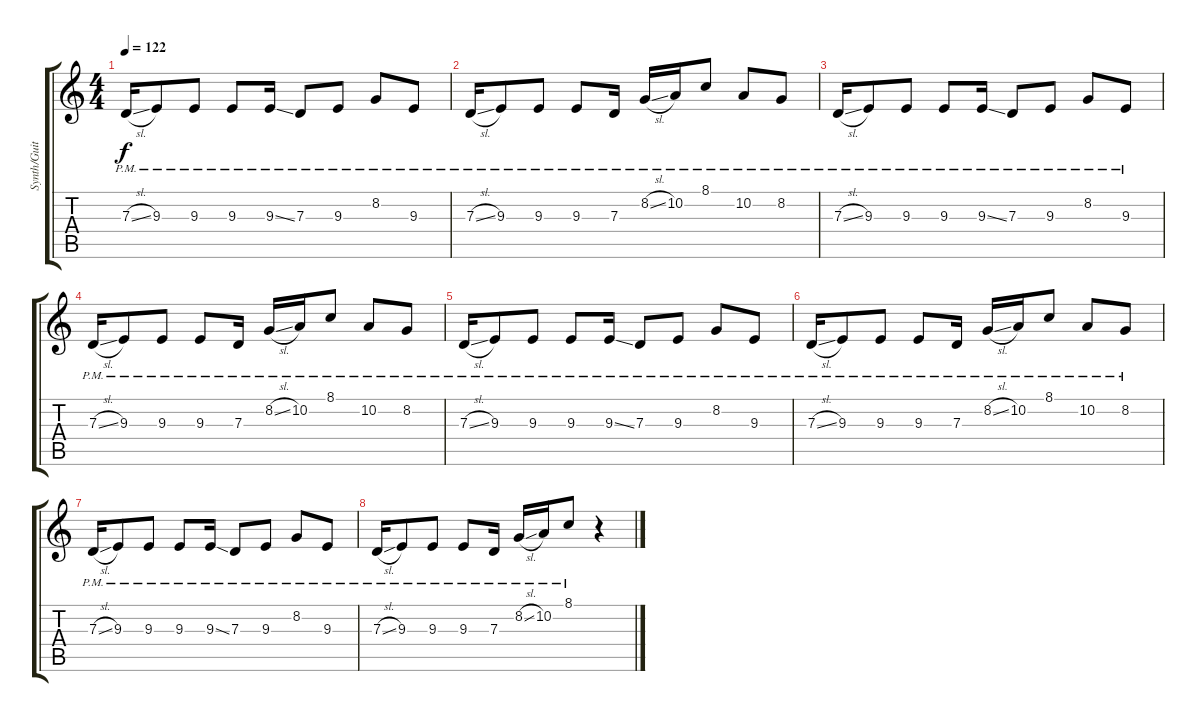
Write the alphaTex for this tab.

\track ("Synth/Guitar" "Synth/Guit") {instrument synthstrings1}
\staff {score tabs}
\tuning (E4 B3 G3 D3 A2 E2) {hide}
\ts (4 4)
\tempo 122
\clef g2
\ks c
7.3{sl pm}.16{dy f volume 16 instrument electricguitarmuted} 9.3{pm}.8 9.3{pm}.8 9.3{pm}.8 9.3{ss pm}.16 7.3{pm}.8 9.3{pm}.8 8.2{pm}.8 9.3{pm}.8 |
7.3{sl pm}.16 9.3{pm}.8 9.3{pm}.8 9.3{pm}.8 7.3{pm}.16 8.2{sl pm}.16 10.2{pm}.16 8.1{pm}.8 10.2{pm}.8 8.2{pm}.8 |
7.3{sl pm}.16 9.3{pm}.8 9.3{pm}.8 9.3{pm}.8 9.3{ss pm}.16 7.3{pm}.8 9.3{pm}.8 8.2{pm}.8 9.3{pm}.8 |
7.3{sl pm}.16 9.3{pm}.8 9.3{pm}.8 9.3{pm}.8 7.3{pm}.16 8.2{sl pm}.16 10.2{pm}.16 8.1{pm}.8 10.2{pm}.8 8.2{pm}.8 |
7.3{sl pm}.16 9.3{pm}.8 9.3{pm}.8 9.3{pm}.8 9.3{ss pm}.16 7.3{pm}.8 9.3{pm}.8 8.2{pm}.8 9.3{pm}.8 |
7.3{sl pm}.16 9.3{pm}.8 9.3{pm}.8 9.3{pm}.8 7.3{pm}.16 8.2{sl pm}.16 10.2{pm}.16 8.1{pm}.8 10.2{pm}.8 8.2{pm}.8 |
7.3{sl pm}.16 9.3{pm}.8 9.3{pm}.8 9.3{pm}.8 9.3{ss pm}.16 7.3{pm}.8 9.3{pm}.8 8.2{pm}.8 9.3{pm}.8 |
7.3{sl pm}.16 9.3{pm}.8 9.3{pm}.8 9.3{pm}.8 7.3{pm}.16 8.2{sl pm}.16 10.2{pm}.16 8.1{pm}.8 r.4
